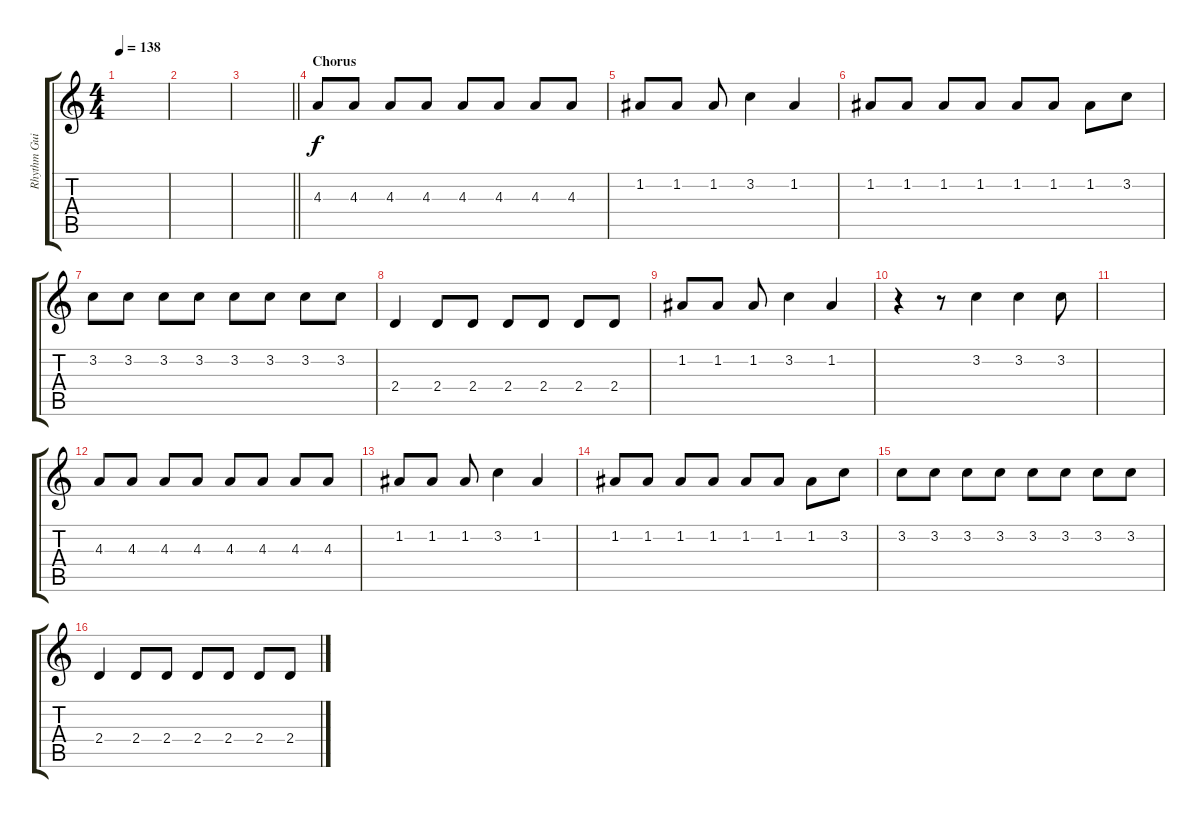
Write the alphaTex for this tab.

\track ("Rhythm Guitar" "Rhythm Gui") {instrument distortionguitar}
\staff {score tabs}
\tuning (D4 A3 F3 C3 G2 D2) {hide}
\ts (4 4)
\tempo 138
\clef g2
\ks c
|
|
\barLineRight lightlight
|
\section ("" "Chorus")
4.3.8 4.3.8 4.3.8 4.3.8 4.3.8 4.3.8 4.3.8 4.3.8 |
1.2.8 1.2.8 1.2.8 3.2.4 1.2.4 |
1.2.8 1.2.8 1.2.8 1.2.8 1.2.8 1.2.8 1.2.8 3.2.8 |
3.2.8 3.2.8 3.2.8 3.2.8 3.2.8 3.2.8 3.2.8 3.2.8 |
2.4.4 2.4.8 2.4.8 2.4.8 2.4.8 2.4.8 2.4.8 |
1.2.8 1.2.8 1.2.8 3.2.4 1.2.4 |
r.4 r.8 3.2.4 3.2.4 3.2.8 |
|
4.3.8 4.3.8 4.3.8 4.3.8 4.3.8 4.3.8 4.3.8 4.3.8 |
1.2.8 1.2.8 1.2.8 3.2.4 1.2.4 |
1.2.8 1.2.8 1.2.8 1.2.8 1.2.8 1.2.8 1.2.8 3.2.8 |
3.2.8 3.2.8 3.2.8 3.2.8 3.2.8 3.2.8 3.2.8 3.2.8 |
2.4.4 2.4.8 2.4.8 2.4.8 2.4.8 2.4.8 2.4.8
